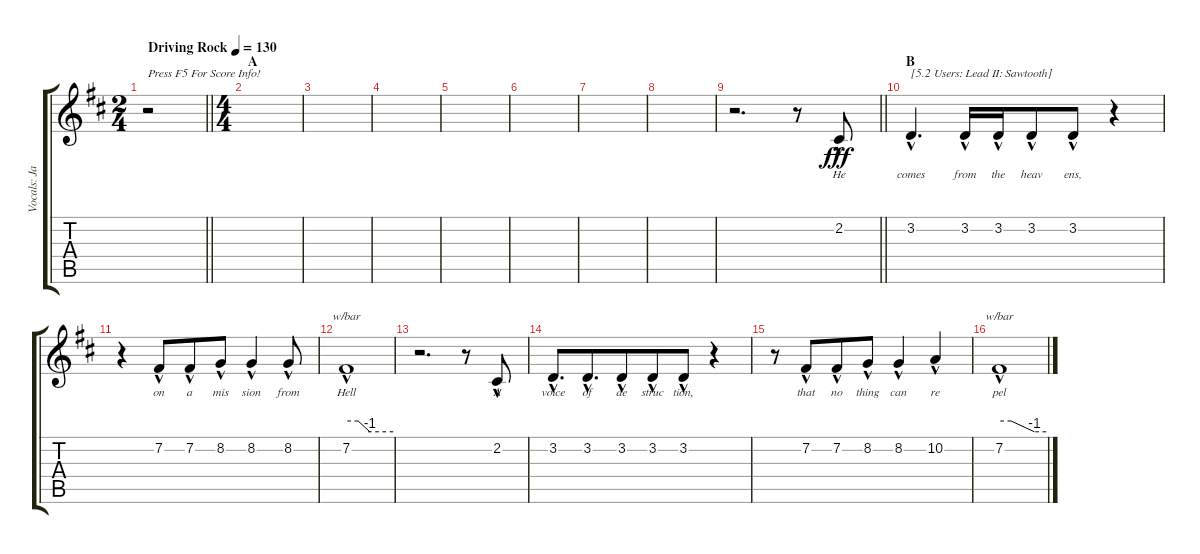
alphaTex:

\track ("Vocals: Jack" "Vocals: Ja") {instrument lead2sawtooth}
\staff {score tabs}
\tuning (E4 B3 G3 D3 A2 E2) {hide}
\ts (2 4)
\tempo (130 "Driving Rock")
\clef g2
\barLineRight lightlight
\ks d
r.2{txt "Press F5 For Score Info!" dy fff instrument lead2sawtooth} |
\ts (4 4)
\section ("" "A")
|
|
|
|
|
|
|
\barLineRight lightlight
r.2{d} r.8 2.2{hac}.8{lyrics (0 "He") lyrics (1 "") lyrics (2 "") lyrics (3 "") lyrics (4 "")} |
\section ("" "B")
3.2{hac}.4{d txt "[5.2 Users: Lead II: Sawtooth]" lyrics (0 "comes") lyrics (1 "") lyrics (2 "") lyrics (3 "") lyrics (4 "")} 3.2{hac}.16{lyrics (0 "from") lyrics (1 "") lyrics (2 "") lyrics (3 "") lyrics (4 "")} 3.2{hac}.16{lyrics (0 "the") lyrics (1 "") lyrics (2 "") lyrics (3 "") lyrics (4 "") beam merge} 3.2{hac}.8{lyrics (0 "heav") lyrics (1 "") lyrics (2 "") lyrics (3 "") lyrics (4 "")} 3.2{hac}.8{lyrics (0 "ens,") lyrics (1 "") lyrics (2 "") lyrics (3 "") lyrics (4 "")} r.4 |
r.4 7.2{hac}.8{lyrics (0 "on") lyrics (1 "") lyrics (2 "") lyrics (3 "") lyrics (4 "")} 7.2{hac}.8{lyrics (0 "a") lyrics (1 "") lyrics (2 "") lyrics (3 "") lyrics (4 "") beam merge} 8.2{hac}.8{lyrics (0 "mis") lyrics (1 "") lyrics (2 "") lyrics (3 "") lyrics (4 "")} 8.2{hac}.4{lyrics (0 "sion") lyrics (1 "") lyrics (2 "") lyrics (3 "") lyrics (4 "")} 8.2{hac}.8{lyrics (0 "from") lyrics (1 "") lyrics (2 "") lyrics (3 "") lyrics (4 "")} |
7.2{hac}.1{tbe (custom default 0 0 15 0 30 -4 60 -4) lyrics (0 "Hell") lyrics (1 "") lyrics (2 "") lyrics (3 "") lyrics (4 "")} |
r.2{d} r.8 2.2{hac}.8{lyrics (0 "A") lyrics (1 "") lyrics (2 "") lyrics (3 "") lyrics (4 "")} |
3.2{hac}.8{d lyrics (0 "voice") lyrics (1 "") lyrics (2 "") lyrics (3 "") lyrics (4 "")} 3.2{hac}.8{d lyrics (0 "of") lyrics (1 "") lyrics (2 "") lyrics (3 "") lyrics (4 "") beam merge} 3.2{hac}.8{lyrics (0 "de") lyrics (1 "") lyrics (2 "") lyrics (3 "") lyrics (4 "") beam merge} 3.2{hac}.8{lyrics (0 "struc") lyrics (1 "") lyrics (2 "") lyrics (3 "") lyrics (4 "")} 3.2{hac}.8{lyrics (0 "tion,") lyrics (1 "") lyrics (2 "") lyrics (3 "") lyrics (4 "")} r.4 |
r.8 7.2{hac}.8{lyrics (0 "that") lyrics (1 "") lyrics (2 "") lyrics (3 "") lyrics (4 "") beam merge} 7.2{hac}.8{lyrics (0 "no") lyrics (1 "") lyrics (2 "") lyrics (3 "") lyrics (4 "")} 8.2{hac}.8{lyrics (0 "thing") lyrics (1 "") lyrics (2 "") lyrics (3 "") lyrics (4 "")} 8.2{hac}.4{lyrics (0 "can") lyrics (1 "") lyrics (2 "") lyrics (3 "") lyrics (4 "")} 10.2{hac}.4{lyrics (0 "re") lyrics (1 "") lyrics (2 "") lyrics (3 "") lyrics (4 "")} |
7.2{hac}.1{tbe (custom default 0 0 15 0 45 -4 60 -4) lyrics (0 "pel") lyrics (1 "") lyrics (2 "") lyrics (3 "") lyrics (4 "")}
